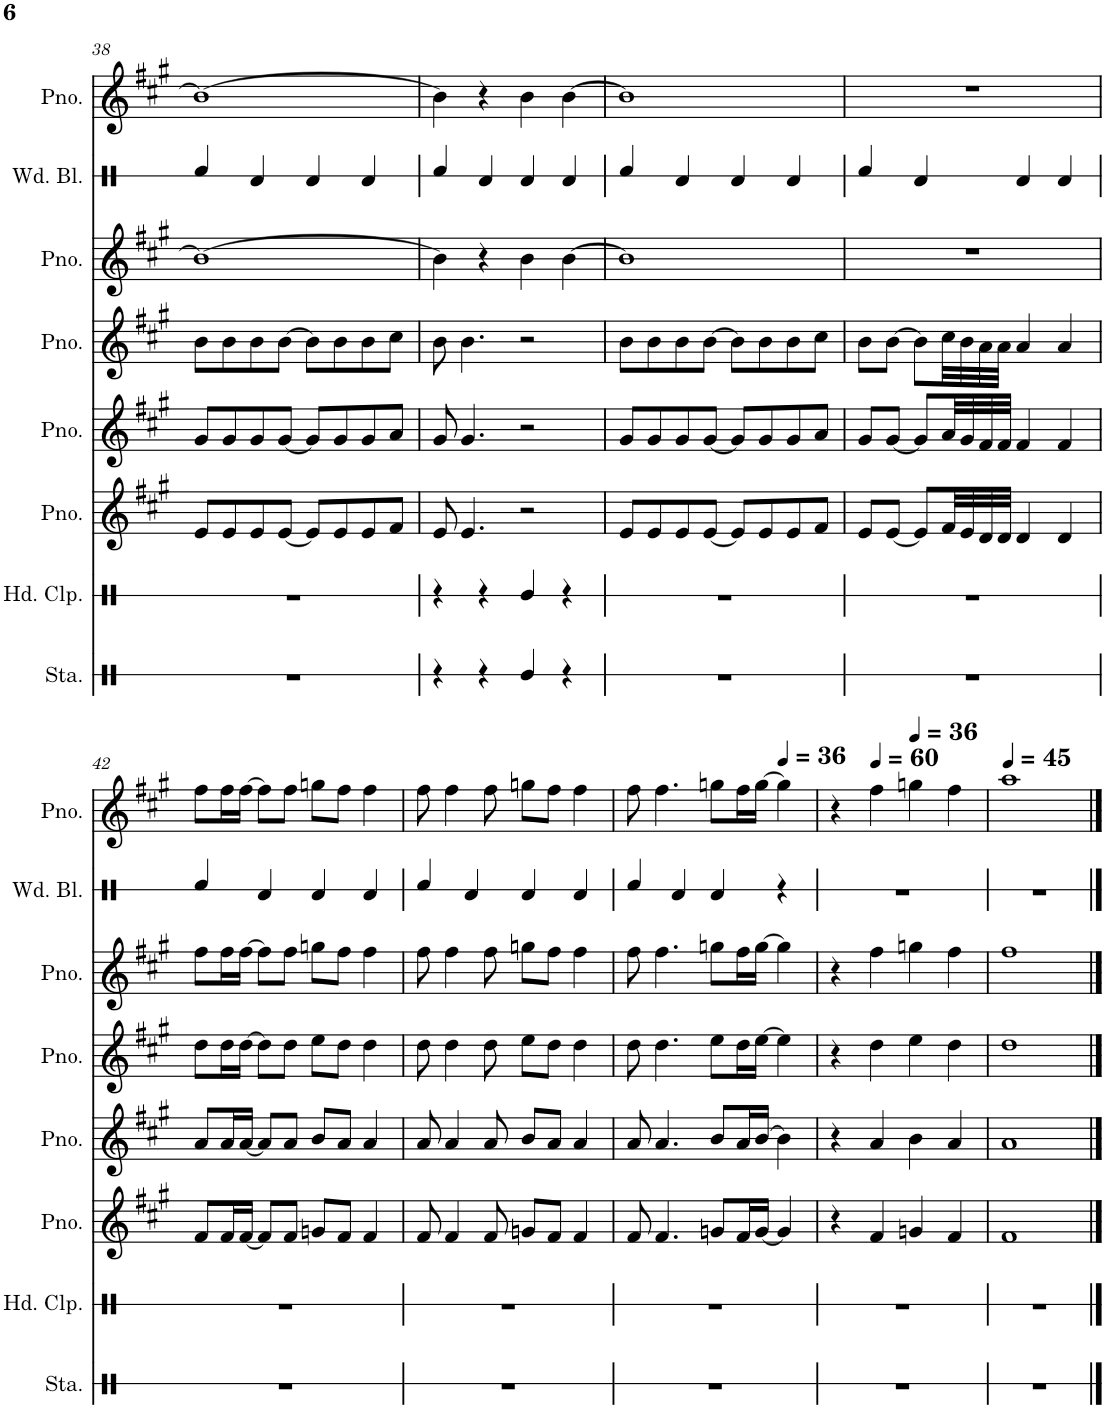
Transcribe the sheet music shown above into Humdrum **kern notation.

**kern	**kern	**kern	**kern	**kern	**kern	**kern	**kern
*part8	*part7	*part6	*part5	*part4	*part3	*part2	*part1
*staff8	*staff7	*staff6	*staff5	*staff4	*staff3	*staff2	*staff1
*I"Stamp	*I"Hand Clap	*I"Piano	*I"Piano	*I"Piano	*I"Piano	*I"Wood Blocks	*I"Piano
*I'Sta.	*I'Hd. Clp.	*I'Pno.	*I'Pno.	*I'Pno.	*I'Pno.	*I'Wd. Bl.	*I'Pno.
!!LO:PB:g=z
*clefX	*clefX	*clefG2	*clefG2	*clefG2	*clefG2	*clefX	*clefG2
*k[]	*k[]	*k[f#c#g#]	*k[f#c#g#]	*k[f#c#g#]	*k[f#c#g#]	*k[]	*k[f#c#g#]
*M4/4	*M4/4	*M4/4	*M4/4	*M4/4	*M4/4	*M4/4	*M4/4
=38	=38	=38	=38	=38	=38	=38	=38
1r	1r	8e/L	8g#/L	8b\L	1b_	4Rf/	1b_
.	.	8e/	8g#/	8b\	.	.	.
.	.	8e/	8g#/	8b\	.	4Rd/	.
.	.	[8e/J	[8g#/J	[8b\J	.	.	.
.	.	8e/L]	8g#/L]	8b\L]	.	4Rd/	.
.	.	8e/	8g#/	8b\	.	.	.
.	.	8e/	8g#/	8b\	.	4Rd/	.
.	.	8f#/J	8a/J	8cc#\J	.	.	.
=39	=39	=39	=39	=39	=39	=39	=39
4r	4r	8e/	8g#/	8b\	4b\]	4Rf/	4b\]
.	.	4.e/	4.g#/	4.b\	.	.	.
4r	4r	.	.	.	4r	4Rd/	4r
4Re/	4Re/	2r	2r	2r	4b\	4Rd/	4b\
4r	4r	.	.	.	[4b\	4Rd/	[4b\
=40	=40	=40	=40	=40	=40	=40	=40
1r	1r	8e/L	8g#/L	8b\L	1b]	4Rf/	1b]
.	.	8e/	8g#/	8b\	.	.	.
.	.	8e/	8g#/	8b\	.	4Rd/	.
.	.	[8e/J	[8g#/J	[8b\J	.	.	.
.	.	8e/L]	8g#/L]	8b\L]	.	4Rd/	.
.	.	8e/	8g#/	8b\	.	.	.
.	.	8e/	8g#/	8b\	.	4Rd/	.
.	.	8f#/J	8a/J	8cc#\J	.	.	.
=41	=41	=41	=41	=41	=41	=41	=41
1r	1r	8e/L	8g#/L	8b\L	1r	4Rf/	1r
.	.	[8e/J	[8g#/J	[8b\J	.	.	.
.	.	8e/L]	8g#/L]	8b\L]	.	4Rd/	.
.	.	32f#/LL	32a/LL	32cc#\LL	.	.	.
.	.	32e/	32g#/	32b\	.	.	.
.	.	32d/	32f#/	32a\	.	.	.
.	.	32d/JJJ	32f#/JJJ	32a\JJJ	.	.	.
.	.	4d/	4f#/	4a/	.	4Rd/	.
.	.	4d/	4f#/	4a/	.	4Rd/	.
!!LO:LB:g=z
=42	=42	=42	=42	=42	=42	=42	=42
1r	1r	8f#/L	8a/L	8dd\L	8ff#\L	4Rf/	8ff#\L
.	.	16f#/L	16a/L	16dd\L	16ff#\L	.	16ff#\L
.	.	[16f#/JJ	[16a/JJ	[16dd\JJ	[16ff#\JJ	.	[16ff#\JJ
.	.	8f#/L]	8a/L]	8dd\L]	8ff#\L]	4Rd/	8ff#\L]
.	.	8f#/J	8a/J	8dd\J	8ff#\J	.	8ff#\J
.	.	8gn/L	8b/L	8ee\L	8ggn\L	4Rd/	8ggn\L
.	.	8f#/J	8a/J	8dd\J	8ff#\J	.	8ff#\J
.	.	4f#/	4a/	4dd\	4ff#\	4Rd/	4ff#\
=43	=43	=43	=43	=43	=43	=43	=43
1r	1r	8f#/	8a/	8dd\	8ff#\	4Rf/	8ff#\
.	.	4f#/	4a/	4dd\	4ff#\	.	4ff#\
.	.	.	.	.	.	4Rd/	.
.	.	8f#/	8a/	8dd\	8ff#\	.	8ff#\
.	.	8gn/L	8b/L	8ee\L	8ggn\L	4Rd/	8ggn\L
.	.	8f#/J	8a/J	8dd\J	8ff#\J	.	8ff#\J
.	.	4f#/	4a/	4dd\	4ff#\	4Rd/	4ff#\
=44	=44	=44	=44	=44	=44	=44	=44
1r	1r	8f#/	8a/	8dd\	8ff#\	4Rf/	8ff#\
.	.	4.f#/	4.a/	4.dd\	4.ff#\	.	4.ff#\
.	.	.	.	.	.	4Rd/	.
.	.	8gn/L	8b/L	8ee\L	8ggn\L	4Rd/	8ggn\L
.	.	16f#/L	16a/L	16dd\L	16ff#\L	.	16ff#\L
.	.	[16g/JJ	[16b/JJ	[16ee\JJ	[16gg\JJ	.	[16gg\JJ
*	*	*	*	*	*	*	*MM36
.	.	4g/]	4b\]	4ee\]	4gg\]	4r	4gg\]
=45	=45	=45	=45	=45	=45	=45	=45
1r	1r	4r	4r	4r	4r	1r	4r
*	*	*	*	*	*	*	*MM60
.	.	4f#/	4a/	4dd\	4ff#\	.	4ff#\
*	*	*	*	*	*	*	*MM36
.	.	4gn/	4b\	4ee\	4ggn\	.	4ggn\
.	.	4f#/	4a/	4dd\	4ff#\	.	4ff#\
=46	=46	=46	=46	=46	=46	=46	=46
*	*	*	*	*	*	*	*MM45
1r	1r	1f#	1a	1dd	1ff#	1r	1aa
==	==	==	==	==	==	==	==
*-	*-	*-	*-	*-	*-	*-	*-
